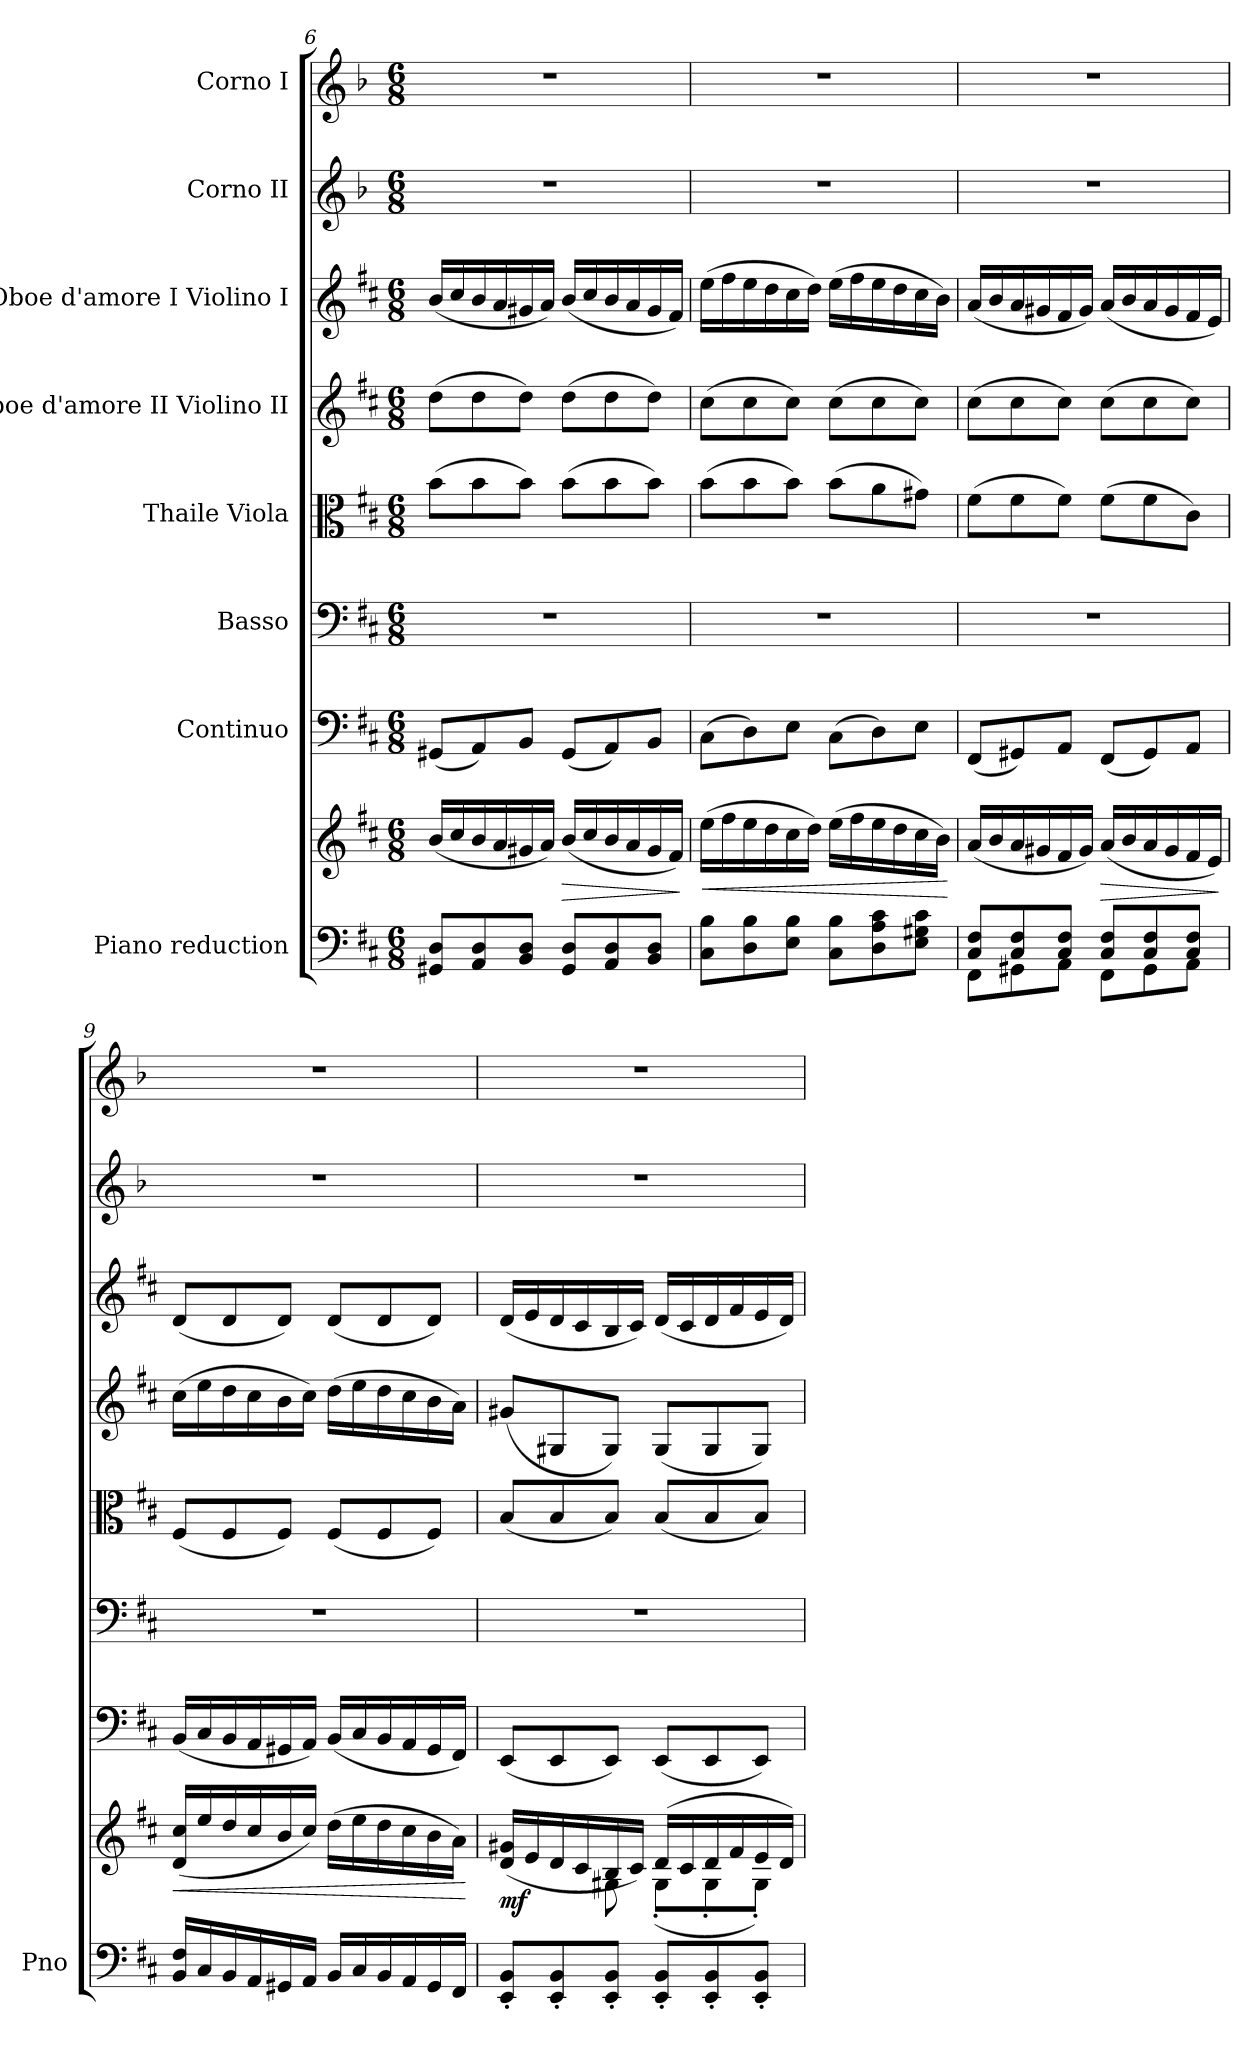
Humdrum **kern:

**kern	**kern	**dynam	**kern	**kern	**kern	**kern	**kern	**kern	**kern
*part8	*part8	*part8	*part7	*part6	*part5	*part4	*part3	*part2	*part1
*staff9	*staff8	*staff8/9	*staff7	*staff6	*staff5	*staff4	*staff3	*staff2	*staff1
*I"Piano reduction	*	*	*I"Continuo	*I"Basso	*I"Thaile Viola	*I"Oboe d'amore II Violino II	*I"Oboe d'amore I Violino I	*I"Corno II	*I"Corno I
*I'Pno	*	*	*	*	*	*	*	*	*
*clefF4	*clefG2	*	*clefF4	*clefF4	*clefC3	*clefG2	*clefG2	*clefG2	*clefG2
*	*	*	*	*	*	*	*	*ITrd3c5	*ITrd3c5
*k[f#c#]	*k[f#c#]	*	*k[f#c#]	*k[f#c#]	*k[f#c#]	*k[f#c#]	*k[f#c#]	*k[]	*k[]
*M6/8	*M6/8	*	*M6/8	*M6/8	*M6/8	*M6/8	*M6/8	*M6/8	*M6/8
=6	=6	=6	=6	=6	=6	=6	=6	=6	=6
8GG#X/ 8D/L	(16b/LL	.	(8GG#X/L	2.r	(8b\L	(8dd\L	(16b/LL	2.r	2.r
.	16cc#/	.	.	.	.	.	16cc#/	.	.
8AA/ 8D/	16b/	.	8AA/)	.	8b\	8dd\	16b/	.	.
.	16a/	.	.	.	.	.	16a/	.	.
8BB/ 8D/J	16g#X/	.	8BB/J	.	8b\J)	8dd\J)	16g#X/	.	.
.	16a/JJ)	.	.	.	.	.	16a/JJ)	.	.
!	!	!LO:HP:b	!	!	!	!	!	!	!
8GG#/ 8D/L	(16b/LL	>	(8GG#/L	.	(8b\L	(8dd\L	(16b/LL	.	.
.	16cc#/	.	.	.	.	.	16cc#/	.	.
8AA/ 8D/	16b/	.	8AA/)	.	8b\	8dd\	16b/	.	.
.	16a/	.	.	.	.	.	16a/	.	.
8BB/ 8D/J	16g#/	.	8BB/J	.	8b\J)	8dd\J)	16g#/	.	.
.	16f#/JJ)	.	.	.	.	.	16f#/JJ)	.	.
.	.	]	.	.	.	.	.	.	.
!!LO:LB:g=z
=7	=7	=7	=7	=7	=7	=7	=7	=7	=7
!	!	!LO:HP:b	!	!	!	!	!	!	!
8C#\ 8B\L	(16ee\LL	<	(8C#\L	2.r	(8b\L	(8cc#\L	(16ee\LL	2.r	2.r
.	16ff#\	.	.	.	.	.	16ff#\	.	.
8D\ 8B\	16ee\	.	8D\)	.	8b\	8cc#\	16ee\	.	.
.	16dd\	.	.	.	.	.	16dd\	.	.
8E\ 8B\J	16cc#\	.	8E\J	.	8b\J)	8cc#\J)	16cc#\	.	.
.	16dd\JJ)	.	.	.	.	.	16dd\JJ)	.	.
8C#\ 8B\L	(16ee\LL	.	(8C#\L	.	(8b\L	(8cc#\L	(16ee\LL	.	.
.	16ff#\	.	.	.	.	.	16ff#\	.	.
8D\ 8A\ 8c#\	16ee\	.	8D\)	.	8a\	8cc#\	16ee\	.	.
.	16dd\	.	.	.	.	.	16dd\	.	.
8E\ 8G#X\ 8c#\J	16cc#\	.	8E\J	.	8g#X\J)	8cc#\J)	16cc#\	.	.
.	16b\JJ)	.	.	.	.	.	16b\JJ)	.	.
.	.	[	.	.	.	.	.	.	.
=8	=8	=8	=8	=8	=8	=8	=8	=8	=8
*^	*	*	*	*	*	*	*	*	*
8C#/ 8F#/L	8FF#\L	(16a/LL	.	(8FF#/L	2.r	(8f#\L	(8cc#\L	(16a/LL	2.r	2.r
.	.	16b/	.	.	.	.	.	16b/	.	.
8C#/ 8F#/	8GG#X\	16a/	.	8GG#X/)	.	8f#\	8cc#\	16a/	.	.
.	.	16g#X/	.	.	.	.	.	16g#X/	.	.
8C#/ 8F#/J	8AA\J	16f#/	.	8AA/J	.	8f#\J)	8cc#\J)	16f#/	.	.
.	.	16g#/JJ)	.	.	.	.	.	16g#/JJ)	.	.
!	!	!	!LO:HP:b	!	!	!	!	!	!	!
8C#/ 8F#/L	8FF#\L	(16a/LL	>	(8FF#/L	.	(8f#\L	(8cc#\L	(16a/LL	.	.
.	.	16b/	.	.	.	.	.	16b/	.	.
8C#/ 8F#/	8GG#\	16a/	.	8GG#/)	.	8f#\	8cc#\	16a/	.	.
.	.	16g#/	.	.	.	.	.	16g#/	.	.
8C#/ 8F#/J	8AA\J	16f#/	.	8AA/J	.	8c#\J)	8cc#\J)	16f#/	.	.
.	.	16e/JJ)	.	.	.	.	.	16e/JJ)	.	.
*v	*v	*	*	*	*	*	*	*	*	*
.	.	]	.	.	.	.	.	.	.
=9	=9	=9	=9	=9	=9	=9	=9	=9	=9
!	!	!LO:HP:b	!	!	!	!	!	!	!
16BB/ 16F#/LL	(16d/ 16cc#/LL	<	(16BB/LL	2.r	(8F#/L	(16cc#\LL	(8d/L	2.r	2.r
16C#/	16ee/	.	16C#/	.	.	16ee\	.	.	.
16BB/	16dd/	.	16BB/	.	8F#/	16dd\	8d/	.	.
16AA/	16cc#/	.	16AA/	.	.	16cc#\	.	.	.
16GG#X/	16b/	.	16GG#X/	.	8F#/J)	16b\	8d/J)	.	.
16AA/JJ	16cc#/JJ)	.	16AA/JJ)	.	.	16cc#\JJ)	.	.	.
16BB/LL	(16dd\LL	.	(16BB/LL	.	(8F#/L	(16dd\LL	(8d/L	.	.
16C#/	16ee\	.	16C#/	.	.	16ee\	.	.	.
16BB/	16dd\	.	16BB/	.	8F#/	16dd\	8d/	.	.
16AA/	16cc#\	.	16AA/	.	.	16cc#\	.	.	.
16GG#/	16b\	.	16GG#/	.	8F#/J)	16b\	8d/J)	.	.
16FF#/JJ	16a\JJ)	.	16FF#/JJ)	.	.	16a\JJ)	.	.	.
.	.	[	.	.	.	.	.	.	.
=10	=10	=10	=10	=10	=10	=10	=10	=10	=10
*	*^	*	*	*	*	*	*	*	*
!	!	!	!LO:DY:b	!	!	!	!	!	!	!
8EE/' 8BB/'L	(16d/ 16g#X/LL	4ryy	mf	(8EE/L	2.r	(8B/L	(8g#X/L	(16d/LL	2.r	2.r
.	16e/	.	.	.	.	.	.	16e/	.	.
8EE/' 8BB/'	16d/	.	.	8EE/	.	8B/	8G#X/	16d/	.	.
.	16c#/	.	.	.	.	.	.	16c#/	.	.
8EE/' 8BB/'J	16B/	8G#X\	.	8EE/J)	.	8B/J)	8G#/J)	16B/	.	.
.	16c#/JJ)	.	.	.	.	.	.	16c#/JJ)	.	.
8EE/' 8BB/'L	(16d/LL	(8G#'\L	.	(8EE/L	.	(8B/L	(8G#/L	(16d/LL	.	.
.	16c#/	.	.	.	.	.	.	16c#/	.	.
8EE/' 8BB/'	16d/	8G#'\	.	8EE/	.	8B/	8G#/	16d/	.	.
.	16f#/	.	.	.	.	.	.	16f#/	.	.
8EE/' 8BB/'J	16e/	8G#'\J)	.	8EE/J)	.	8B/J)	8G#/J)	16e/	.	.
.	16d/JJ)	.	.	.	.	.	.	16d/JJ)	.	.
*	*v	*v	*	*	*	*	*	*	*	*
=	=	=	=	=	=	=	=	=	=
*-	*-	*-	*-	*-	*-	*-	*-	*-	*-
